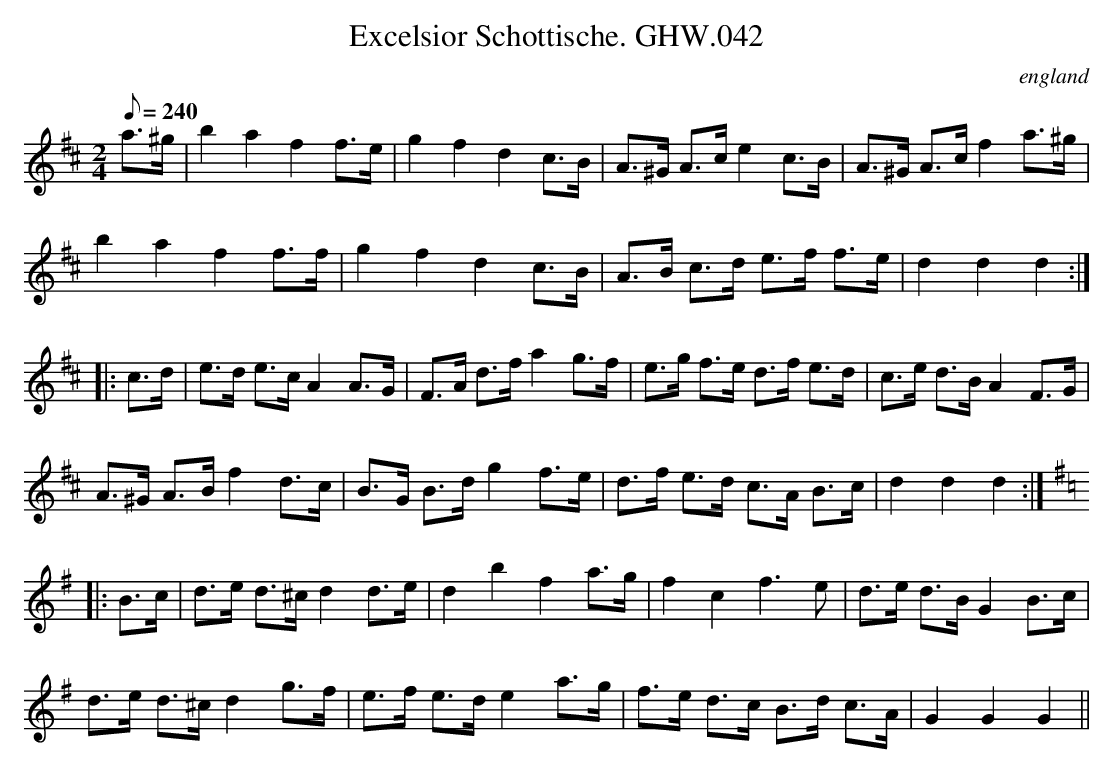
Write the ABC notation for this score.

X:1
T:Excelsior Schottische. GHW.042
O:england
M:2/4
L:1/8
Q:240
K:D
a>^g|b2a2f2 f>e|g2f2d2 c>B|A>^G A>c e2 c>B|A>^G A>c f2 a>^g|
b2a2f2 f>f|g2f2d2 c>B|A>B c>d e>f f>e|d2d2d2:|
|:c>d|e>d e>c A2 A>G|F>A d>f a2 g>f|e>g f>e d>f e>d|c>e d>B A2 F>G|
A>^G A>B f2 d>c|B>G B>d g2 f>e|d>f e>d c>A B>c|d2d2d2:|
K:G
|:B>c|d>e d>^c d2 d>e|d2 b2 f2 a>g|f2 c2 f3 e|d>e d>B G2 B>c|
d>e d>^c d2 g>f|e>f e>d e2 a>g|f>e d>c B>d c>A|G2G2G2||
